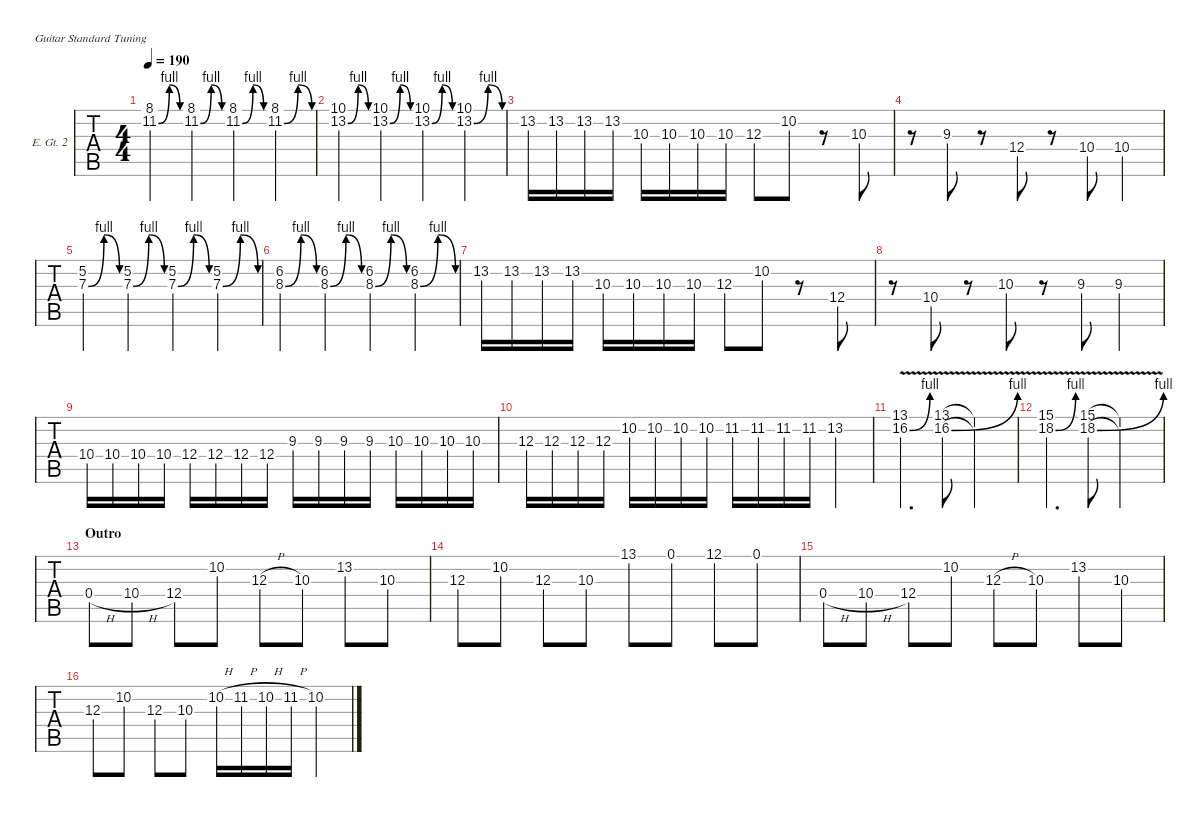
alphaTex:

\defaultSystemsLayout 4
\hideDynamics
\bracketExtendMode nobrackets
\firstSystemTrackNameOrientation horizontal
\track ("Lead Guitar" "E. Gt. 2") {defaultSystemsLayout 4 instrument distortionguitar}
\staff {tabs}
\tuning (E4 B3 G3 D3 A2 E2)
\ts (4 4)
\tempo 190
\clef g2
\ks dminor
(8.1{acc forcenatural} 11.2{be (bendrelease 0 0 8.4 4 25.2 4 34.8 0) acc b}).4{dy f} (8.1{acc forcenatural} 11.2{be (bendrelease 0 0 8.4 4 25.2 4 34.8 0) acc b}).4 (8.1{acc forcenatural} 11.2{be (bendrelease 0 0 8.4 4 25.2 4 34.8 0) acc b}).4 (8.1{acc forcenatural} 11.2{be (bendrelease 0 0 8.4 4 25.2 4 34.8 0) acc b}).4 |
(10.1{acc forcenatural} 13.2{be (bendrelease 0 0 9.6 4 25.8 4 34.8 0) acc forcenatural}).4 (10.1{acc forcenatural} 13.2{be (bendrelease 0 0 9.6 4 25.8 4 34.8 0) acc forcenatural}).4 (10.1{acc forcenatural} 13.2{be (bendrelease 0 0 9.6 4 25.8 4 34.8 0) acc forcenatural}).4 (10.1{acc forcenatural} 13.2{be (bendrelease 0 0 9.6 4 25.8 4 34.8 0) acc forcenatural}).4 |
13.2{acc forcenatural}.16 13.2{acc forcenatural}.16 13.2{acc forcenatural}.16 13.2{acc forcenatural}.16{beam split} 10.3{acc forcenatural}.16 10.3{acc forcenatural}.16 10.3{acc forcenatural}.16 10.3{acc forcenatural}.16 12.3{acc forcenatural}.8 10.2{acc forcenatural}.8 r.8 10.3{acc forcenatural}.8 |
r.8 9.3{acc forcenatural}.8 r.8 12.4{acc forcenatural}.8 r.8 10.4{acc forcenatural}.8 10.4{acc forcenatural}.4 |
(5.2{acc forcenatural} 7.3{be (bendrelease 0 0 7.199999999999999 4 24.599999999999998 4 30 0) acc forcenatural}).4 (5.2{acc forcenatural} 7.3{be (bendrelease 0 0 7.199999999999999 4 24.599999999999998 4 30 0) acc forcenatural}).4 (5.2{acc forcenatural} 7.3{be (bendrelease 0 0 7.199999999999999 4 24.599999999999998 4 30 0) acc forcenatural}).4 (5.2{acc forcenatural} 7.3{be (bendrelease 0 0 7.199999999999999 4 24.599999999999998 4 30 0) acc forcenatural}).4 |
(6.2{acc forcenatural} 8.3{be (bendrelease 0 0 9.6 4 28.2 4 36.6 0) acc b}).4 (6.2{acc forcenatural} 8.3{be (bendrelease 0 0 9.6 4 28.2 4 36.6 0) acc b}).4 (6.2{acc forcenatural} 8.3{be (bendrelease 0 0 9.6 4 28.2 4 36.6 0) acc b}).4 (6.2{acc forcenatural} 8.3{be (bendrelease 0 0 9.6 4 28.2 4 36.6 0) acc b}).4 |
13.2{acc forcenatural}.16 13.2{acc forcenatural}.16 13.2{acc forcenatural}.16 13.2{acc forcenatural}.16{beam split} 10.3{acc forcenatural}.16 10.3{acc forcenatural}.16 10.3{acc forcenatural}.16 10.3{acc forcenatural}.16 12.3{acc forcenatural}.8 10.2{acc forcenatural}.8 r.8 12.4{acc forcenatural}.8 |
r.8 10.4{acc forcenatural}.8 r.8 10.3{acc forcenatural}.8 r.8 9.3{acc forcenatural}.8 9.3{acc forcenatural}.4 |
10.4{acc forcenatural}.16 10.4{acc forcenatural}.16 10.4{acc forcenatural}.16 10.4{acc forcenatural}.16{beam split} 12.4{acc forcenatural}.16 12.4{acc forcenatural}.16 12.4{acc forcenatural}.16 12.4{acc forcenatural}.16 9.3{acc forcenatural}.16 9.3{acc forcenatural}.16 9.3{acc forcenatural}.16 9.3{acc forcenatural}.16{beam split} 10.3{acc forcenatural}.16 10.3{acc forcenatural}.16 10.3{acc forcenatural}.16 10.3{acc forcenatural}.16 |
12.3{acc forcenatural}.16 12.3{acc forcenatural}.16 12.3{acc forcenatural}.16 12.3{acc forcenatural}.16{beam split} 10.2{acc forcenatural}.16 10.2{acc forcenatural}.16 10.2{acc forcenatural}.16 10.2{acc forcenatural}.16 11.2{acc b}.16 11.2{acc b}.16 11.2{acc b}.16 11.2{acc b}.16{beam split} 13.2{acc forcenatural}.4 |
(13.1{v acc forcenatural} 16.2{be (bend 0 0 18 4) acc b}).4{d} (13.1{v acc forcenatural} 16.2{be (bend 0 0 18 4) acc b}).8 (16.2{t} 13.1{v t acc forcenatural}).2 |
(15.1{v acc forcenatural} 18.2{be (bend 0 0 18 4) acc forcenatural}).4{d} (15.1{v acc forcenatural} 18.2{be (bend 0 0 18 4) acc forcenatural}).8 (18.2{t} 15.1{v t acc forcenatural}).2 |
\section ("" "Outro")
0.4{h acc forcenatural}.8 10.4{h acc forcenatural}.8 12.4{acc forcenatural}.8 10.2{acc forcenatural}.8 12.3{h acc forcenatural}.8 10.3{acc forcenatural}.8 13.2{acc forcenatural}.8 10.3{acc forcenatural}.8 |
12.3{acc forcenatural}.8 10.2{acc forcenatural}.8 12.3{acc forcenatural}.8 10.3{acc forcenatural}.8 13.1{acc forcenatural}.8 0.1{acc forcenatural}.8 12.1{acc forcenatural}.8 0.1{acc forcenatural}.8 |
0.4{h acc forcenatural}.8 10.4{h acc forcenatural}.8 12.4{acc forcenatural}.8 10.2{acc forcenatural}.8 12.3{h acc forcenatural}.8 10.3{acc forcenatural}.8 13.2{acc forcenatural}.8 10.3{acc forcenatural}.8 |
12.3{acc forcenatural}.8 10.2{acc forcenatural}.8 12.3{acc forcenatural}.8 10.3{acc forcenatural}.8 10.2{h acc forcenatural}.16 11.2{h acc b}.16 10.2{h acc forcenatural}.16 11.2{h acc b}.16 10.2{acc forcenatural}.4
